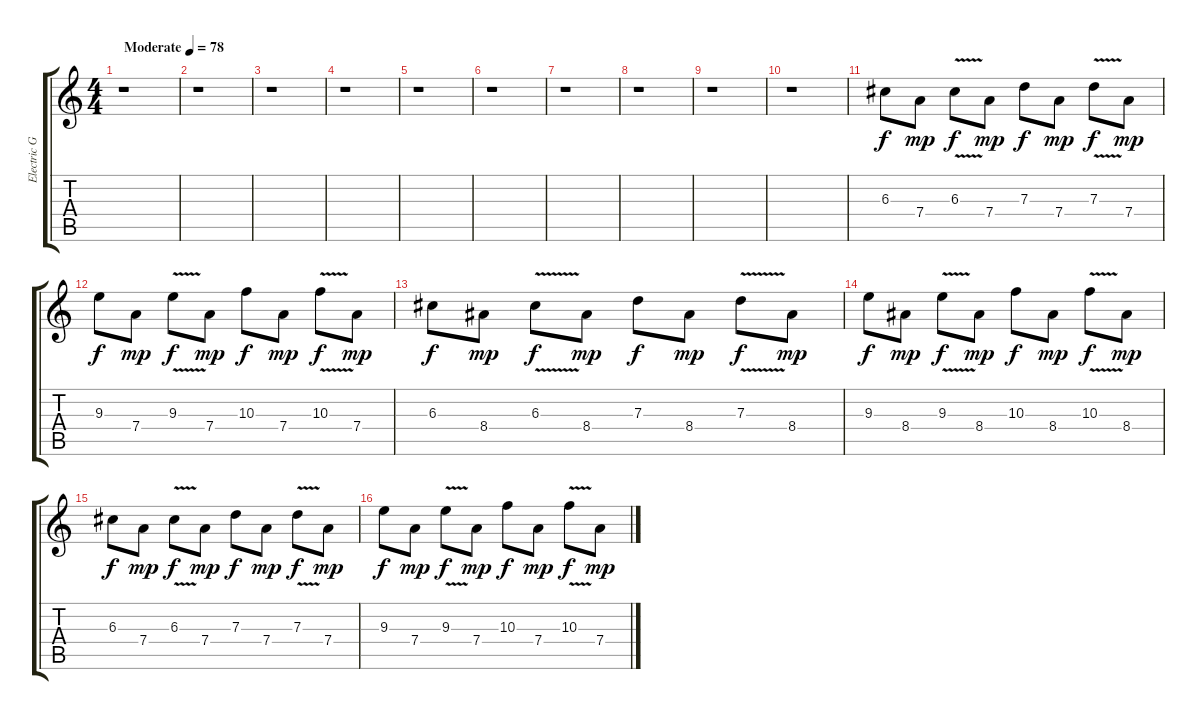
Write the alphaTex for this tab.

\track ("Electric Guitar 1" "Electric G") {instrument electricguitarjazz}
\staff {score tabs}
\tuning (E4 B3 G3 D3 A2 E2) {hide}
\ts (4 4)
\tempo (78 "Moderate")
\clef g2
\ks c
r.1{dy f instrument electricguitarjazz} |
r.1 |
r.1 |
r.1 |
r.1 |
r.1 |
r.1 |
r.1 |
r.1 |
r.1 |
6.3.8 7.4.8{dy mp} 6.3{v}.8{dy f} 7.4.8{dy mp} 7.3.8{dy f} 7.4.8{dy mp} 7.3{v}.8{dy f} 7.4.8{dy mp} |
9.3.8{dy f} 7.4.8{dy mp} 9.3{v}.8{dy f} 7.4.8{dy mp} 10.3.8{dy f} 7.4.8{dy mp} 10.3{v}.8{dy f} 7.4.8{dy mp} |
6.3.8{dy f} 8.4.8{dy mp} 6.3{v}.8{dy f} 8.4.8{dy mp} 7.3.8{dy f} 8.4.8{dy mp} 7.3{v}.8{dy f} 8.4.8{dy mp} |
9.3.8{dy f} 8.4.8{dy mp} 9.3{v}.8{dy f} 8.4.8{dy mp} 10.3.8{dy f} 8.4.8{dy mp} 10.3{v}.8{dy f} 8.4.8{dy mp} |
6.3.8{dy f} 7.4.8{dy mp} 6.3{v}.8{dy f} 7.4.8{dy mp} 7.3.8{dy f} 7.4.8{dy mp} 7.3{v}.8{dy f} 7.4.8{dy mp} |
9.3.8{dy f} 7.4.8{dy mp} 9.3{v}.8{dy f} 7.4.8{dy mp} 10.3.8{dy f} 7.4.8{dy mp} 10.3{v}.8{dy f} 7.4.8{dy mp}
